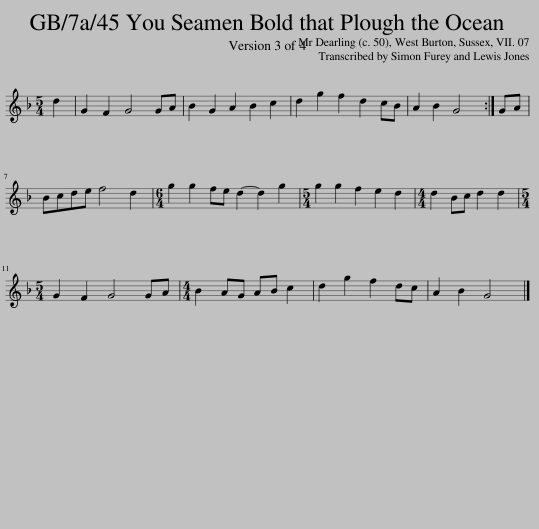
X:1
L:1/8
M:5/4
I:linebreak $
K:F
V:1 treble
V:1
 d2 | G2 F2 G4 GA | B2 G2 A2 B2 c2 | d2 g2 f2 d2 cB | A2 B2 G4 :| %5
 GA |$ Bcde f4 d2 |[M:6/4] g2 g2 fe d2- d2 g2 |[M:5/4] g2 g2 f2 e2 d2 |[M:4/4] d2 Bc d2 d2 |$ %10
[M:5/4] G2 F2 G4 GA |[M:4/4] B2 AG AB c2 | d2 g2 f2 dc | A2 B2 G4 |] %14
